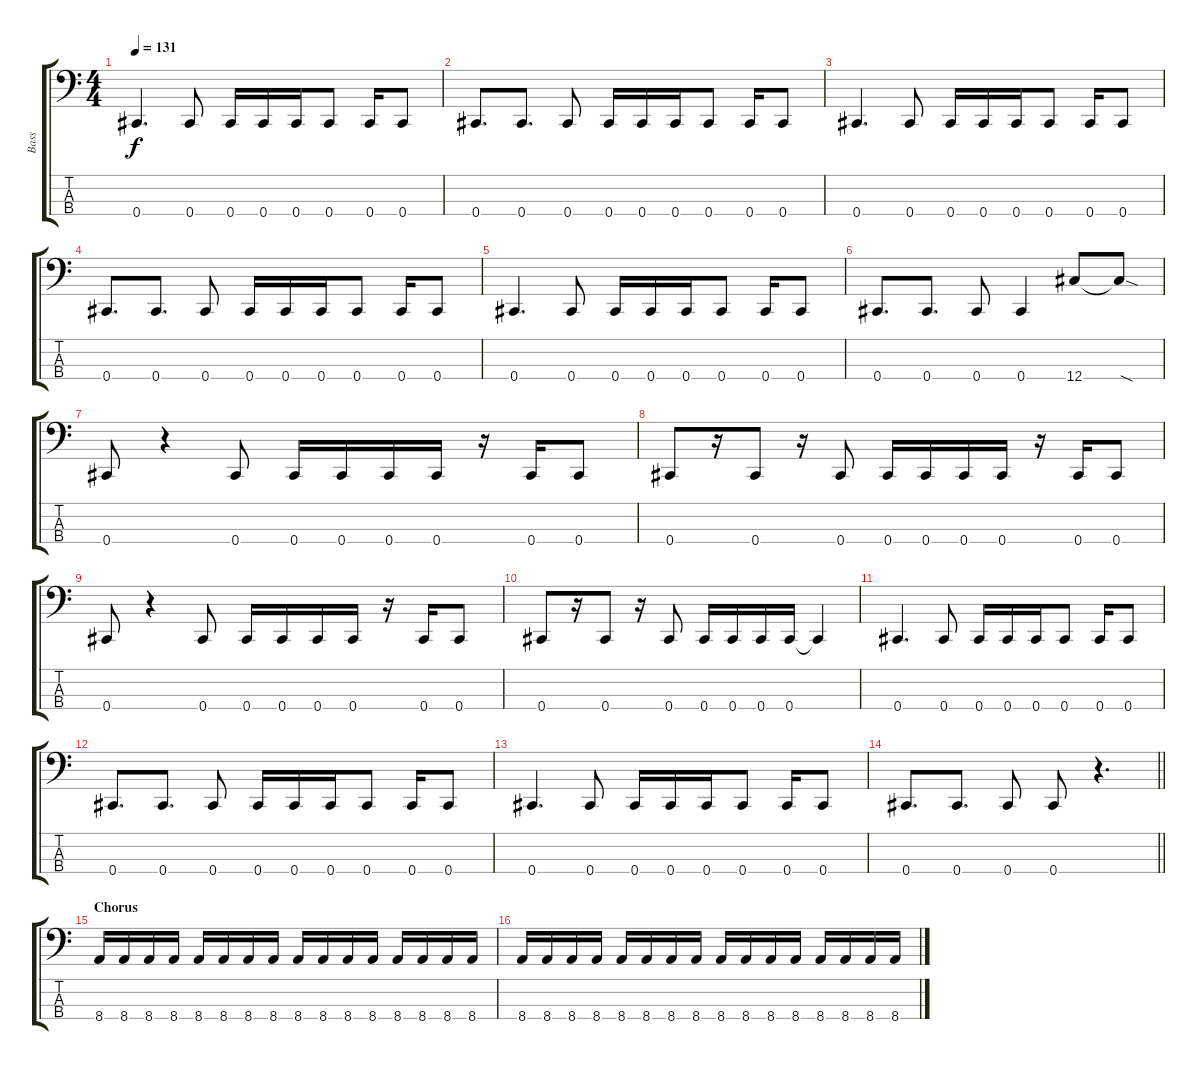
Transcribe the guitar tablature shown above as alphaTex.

\track ("Bass" "Bass") {instrument electricbasspick}
\staff {score tabs}
\tuning (Gb2 Db2 Ab1 Db1) {hide}
\ts (4 4)
\tempo 131
\clef f4
\ks c
0.4.4{d dy f} 0.4.8 0.4.16 0.4.16 0.4.16 0.4.8 0.4.16 0.4.8 |
0.4.8{d} 0.4.8{d} 0.4.8 0.4.16 0.4.16 0.4.16 0.4.8 0.4.16 0.4.8 |
0.4.4{d} 0.4.8 0.4.16 0.4.16 0.4.16 0.4.8 0.4.16 0.4.8 |
0.4.8{d} 0.4.8{d} 0.4.8 0.4.16 0.4.16 0.4.16 0.4.8 0.4.16 0.4.8 |
0.4.4{d} 0.4.8 0.4.16 0.4.16 0.4.16 0.4.8 0.4.16 0.4.8 |
0.4.8{d} 0.4.8{d} 0.4.8 0.4.4 12.4.8 12.4{sod t}.8 |
0.4.8 r.4 0.4.8 0.4.16 0.4.16 0.4.16 0.4.16 r.16 0.4.16 0.4.8 |
0.4.8 r.16 0.4.8 r.16 0.4.8 0.4.16 0.4.16 0.4.16 0.4.16 r.16 0.4.16 0.4.8 |
0.4.8 r.4 0.4.8 0.4.16 0.4.16 0.4.16 0.4.16 r.16 0.4.16 0.4.8 |
0.4.8 r.16 0.4.8 r.16 0.4.8 0.4.16 0.4.16 0.4.16 0.4.16 0.4{t}.4 |
0.4.4{d} 0.4.8 0.4.16 0.4.16 0.4.16 0.4.8 0.4.16 0.4.8 |
0.4.8{d} 0.4.8{d} 0.4.8 0.4.16 0.4.16 0.4.16 0.4.8 0.4.16 0.4.8 |
0.4.4{d} 0.4.8 0.4.16 0.4.16 0.4.16 0.4.8 0.4.16 0.4.8 |
\barLineRight lightlight
0.4.8{d} 0.4.8{d} 0.4.8 0.4.8 r.4{d} |
\section ("" "Chorus")
8.4.16 8.4.16 8.4.16 8.4.16 8.4.16 8.4.16 8.4.16 8.4.16 8.4.16 8.4.16 8.4.16 8.4.16 8.4.16 8.4.16 8.4.16 8.4.16 |
8.4.16 8.4.16 8.4.16 8.4.16 8.4.16 8.4.16 8.4.16 8.4.16 8.4.16 8.4.16 8.4.16 8.4.16 8.4.16 8.4.16 8.4.16 8.4.16
